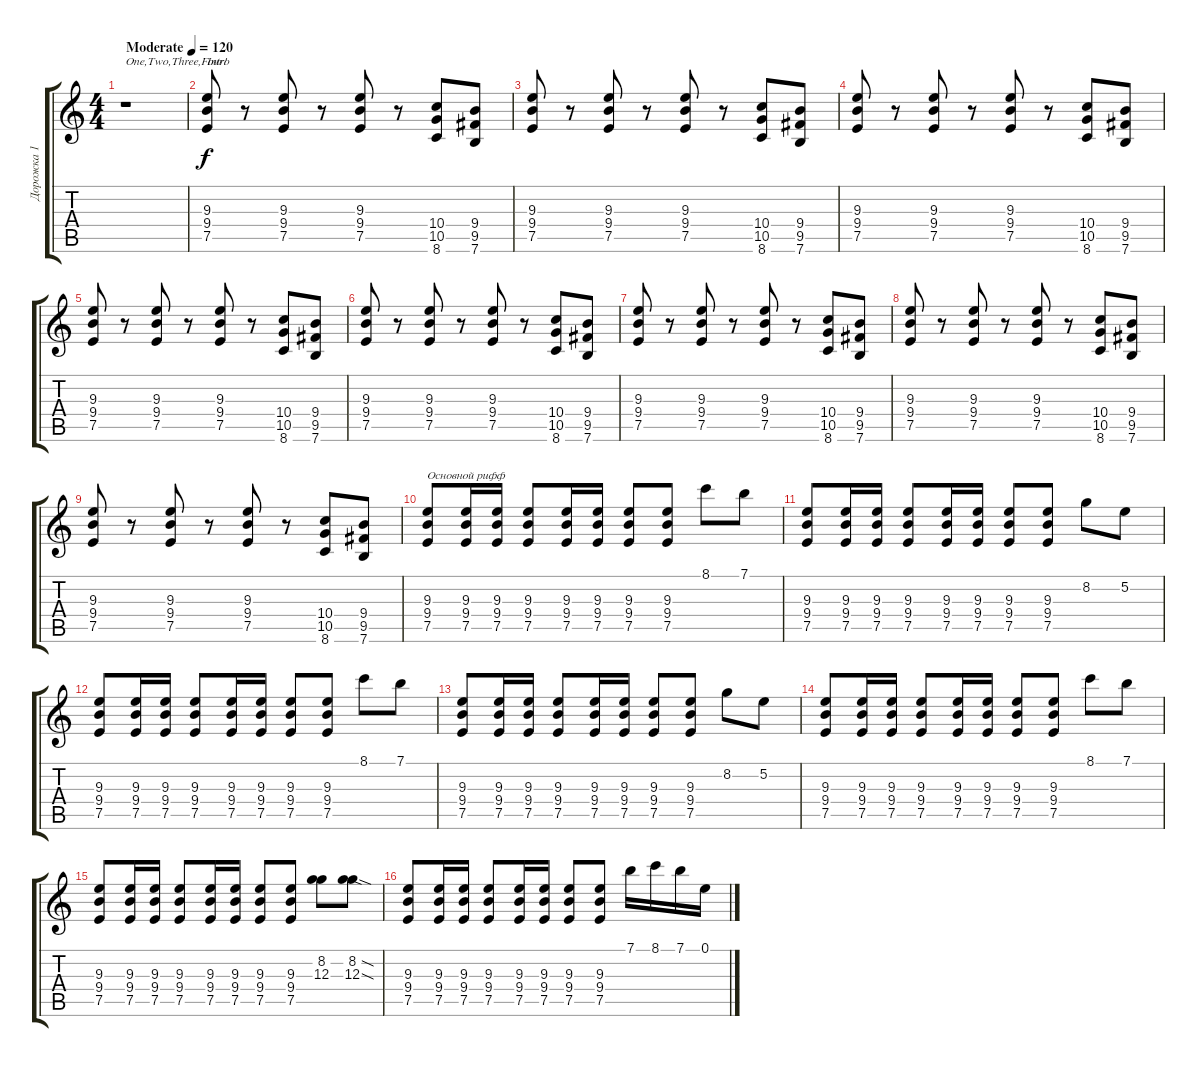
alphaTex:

\track ("Дорожка 1" "Дорожка 1") {instrument overdrivenguitar}
\staff {score tabs}
\tuning (E4 B3 G3 D3 A2 E2) {hide}
\ts (4 4)
\tempo (120 "Moderate")
\clef g2
\ks c
r.1{txt "One,Two,Three,Four!" dy f instrument overdrivenguitar} |
(9.3 9.4 7.5).8{txt "Intro"} r.8 (9.3 9.4 7.5).8 r.8 (9.3 9.4 7.5).8 r.8 (10.4 10.5 8.6).8 (9.4 9.5 7.6).8 |
(9.3 9.4 7.5).8 r.8 (9.3 9.4 7.5).8 r.8 (9.3 9.4 7.5).8 r.8 (10.4 10.5 8.6).8 (9.4 9.5 7.6).8 |
(9.3 9.4 7.5).8 r.8 (9.3 9.4 7.5).8 r.8 (9.3 9.4 7.5).8 r.8 (10.4 10.5 8.6).8 (9.4 9.5 7.6).8 |
(9.3 9.4 7.5).8 r.8 (9.3 9.4 7.5).8 r.8 (9.3 9.4 7.5).8 r.8 (10.4 10.5 8.6).8 (9.4 9.5 7.6).8 |
(9.3 9.4 7.5).8 r.8 (9.3 9.4 7.5).8 r.8 (9.3 9.4 7.5).8 r.8 (10.4 10.5 8.6).8 (9.4 9.5 7.6).8 |
(9.3 9.4 7.5).8 r.8 (9.3 9.4 7.5).8 r.8 (9.3 9.4 7.5).8 r.8 (10.4 10.5 8.6).8 (9.4 9.5 7.6).8 |
(9.3 9.4 7.5).8 r.8 (9.3 9.4 7.5).8 r.8 (9.3 9.4 7.5).8 r.8 (10.4 10.5 8.6).8 (9.4 9.5 7.6).8 |
(9.3 9.4 7.5).8 r.8 (9.3 9.4 7.5).8 r.8 (9.3 9.4 7.5).8 r.8 (10.4 10.5 8.6).8 (9.4 9.5 7.6).8 |
(9.3 9.4 7.5).8{txt "Основной рифф"} (9.3 9.4 7.5).16 (9.3 9.4 7.5).16 (9.3 9.4 7.5).8 (9.3 9.4 7.5).16 (9.3 9.4 7.5).16 (9.3 9.4 7.5).8 (9.3 9.4 7.5).8 8.1.8 7.1.8 |
(9.3 9.4 7.5).8 (9.3 9.4 7.5).16 (9.3 9.4 7.5).16 (9.3 9.4 7.5).8 (9.3 9.4 7.5).16 (9.3 9.4 7.5).16 (9.3 9.4 7.5).8 (9.3 9.4 7.5).8 8.2.8 5.2.8 |
(9.3 9.4 7.5).8 (9.3 9.4 7.5).16 (9.3 9.4 7.5).16 (9.3 9.4 7.5).8 (9.3 9.4 7.5).16 (9.3 9.4 7.5).16 (9.3 9.4 7.5).8 (9.3 9.4 7.5).8 8.1.8 7.1.8 |
(9.3 9.4 7.5).8 (9.3 9.4 7.5).16 (9.3 9.4 7.5).16 (9.3 9.4 7.5).8 (9.3 9.4 7.5).16 (9.3 9.4 7.5).16 (9.3 9.4 7.5).8 (9.3 9.4 7.5).8 8.2.8 5.2.8 |
(9.3 9.4 7.5).8 (9.3 9.4 7.5).16 (9.3 9.4 7.5).16 (9.3 9.4 7.5).8 (9.3 9.4 7.5).16 (9.3 9.4 7.5).16 (9.3 9.4 7.5).8 (9.3 9.4 7.5).8 8.1.8 7.1.8 |
(9.3 9.4 7.5).8 (9.3 9.4 7.5).16 (9.3 9.4 7.5).16 (9.3 9.4 7.5).8 (9.3 9.4 7.5).16 (9.3 9.4 7.5).16 (9.3 9.4 7.5).8 (9.3 9.4 7.5).8 (8.2 12.3).8 (8.2{sod} 12.3{sod}).8 |
(9.3 9.4 7.5).8 (9.3 9.4 7.5).16 (9.3 9.4 7.5).16 (9.3 9.4 7.5).8 (9.3 9.4 7.5).16 (9.3 9.4 7.5).16 (9.3 9.4 7.5).8 (9.3 9.4 7.5).8 7.1.16 8.1.16 7.1.16 0.1.16
